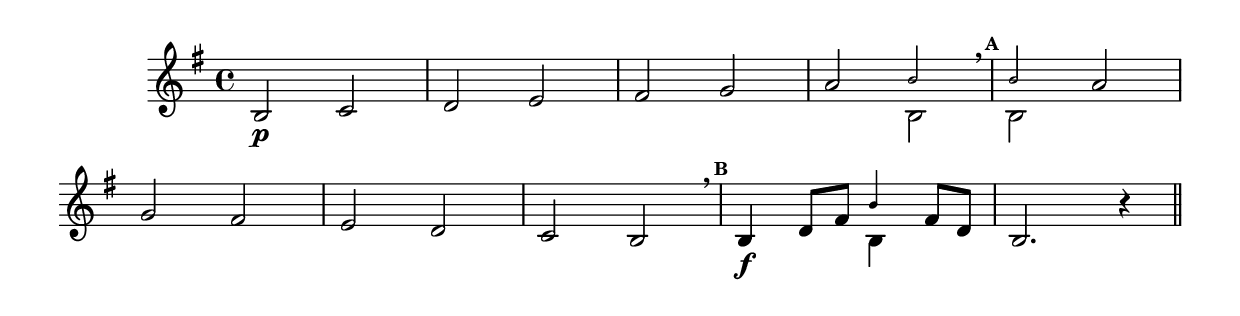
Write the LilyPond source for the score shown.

% -*- coding: utf-8 -*-

\version "2.10.33"

%\header { texidoc="59 - "escala modal sobre si natural"}

\relative c' {

\override Score.BarNumber #'transparent = ##t
\override Staff.TimeSignature #'style = #'()
\set Score.markFormatter = #format-mark-numbers
\override Score.RehearsalMark #'font-size = #-2

\time 4/4 
\key g \major



	b2\p c d e fis g a 

<<
{
\override NoteHead #'font-size = #-4
	b2 
\breathe
\mark \default
	b
}
\\	
{
\revert NoteHead #'font-size 
 	b,2 b
}
>>

	
	a' 
\break
	g fis
	e d c b2
\breathe
\mark \default
	b4\f d8 fis 
<<
{
\override NoteHead #'font-size = #-4
	
	b4
}
\\	
{
\revert NoteHead #'font-size 
 	b,4
}
>>


	fis'8 d 
	b2. r4

\bar "||" 

\break

}


